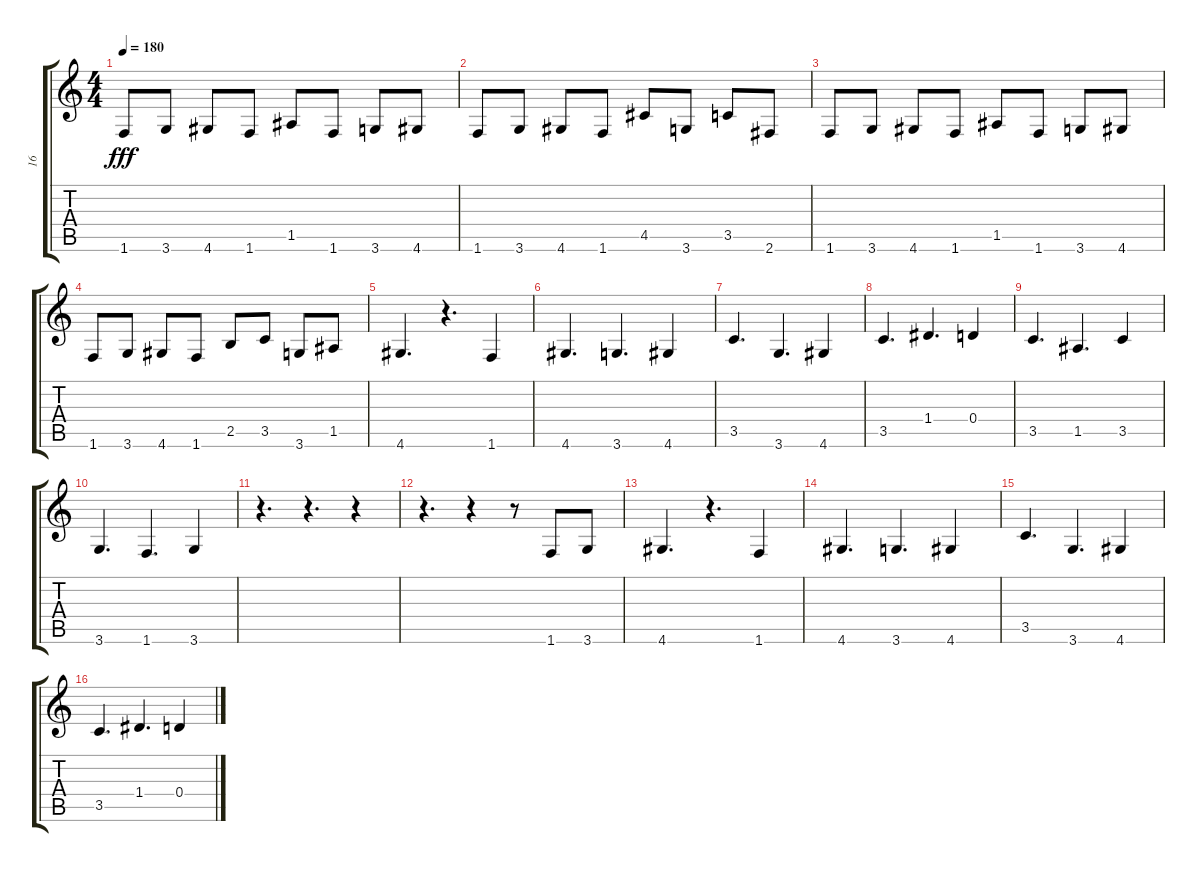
\track ("16" "16") {instrument synthbass1}
\staff {score tabs}
\tuning (E4 B3 G3 D3 A2 E2) {hide}
\ts (4 4)
\tempo 180
\clef g2
\ks c
1.6.8{dy fff} 3.6.8 4.6.8 1.6.8 1.5.8 1.6.8 3.6.8 4.6.8 |
1.6.8 3.6.8 4.6.8 1.6.8 4.5.8 3.6.8 3.5.8 2.6.8 |
1.6.8 3.6.8 4.6.8 1.6.8 1.5.8 1.6.8 3.6.8 4.6.8 |
1.6.8 3.6.8 4.6.8 1.6.8 2.5.8 3.5.8 3.6.8 1.5.8 |
4.6.4{d} r.4{d} 1.6.4 |
4.6.4{d} 3.6.4{d} 4.6.4 |
3.5.4{d} 3.6.4{d} 4.6.4 |
3.5.4{d} 1.4.4{d} 0.4.4 |
3.5.4{d} 1.5.4{d} 3.5.4 |
3.6.4{d} 1.6.4{d} 3.6.4 |
r.4{d} r.4{d} r.4 |
r.4{d} r.4 r.8 1.6.8 3.6.8 |
4.6.4{d} r.4{d} 1.6.4 |
4.6.4{d} 3.6.4{d} 4.6.4 |
3.5.4{d} 3.6.4{d} 4.6.4 |
3.5.4{d} 1.4.4{d} 0.4.4
